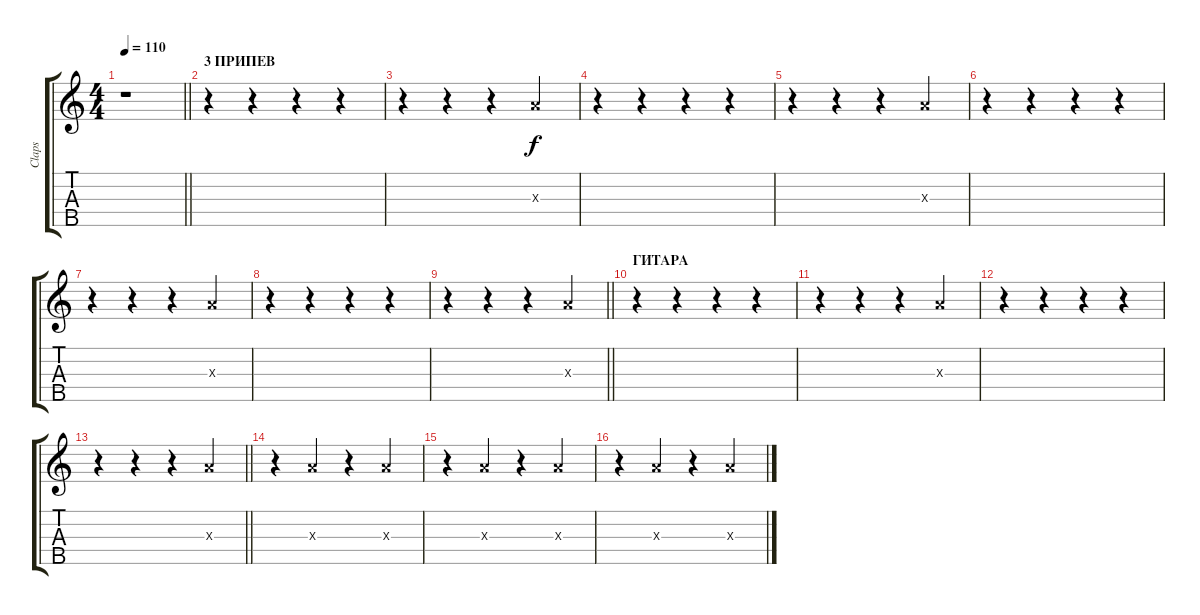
\track ("Claps" "Claps") {instrument electricbassfinger}
\staff {score tabs}
\tuning (E4 B3 G3 D3 A2) {hide}
\ts (4 4)
\tempo 110
\clef g2
\barLineRight lightlight
\ks c
r.1{dy f} |
\section ("" "3 ПРИПЕВ")
r.4 r.4 r.4 r.4 |
r.4 r.4 r.4 2.3{x}.4 |
r.4 r.4 r.4 r.4 |
r.4 r.4 r.4 2.3{x}.4 |
r.4 r.4 r.4 r.4 |
r.4 r.4 r.4 2.3{x}.4 |
r.4 r.4 r.4 r.4 |
\barLineRight lightlight
r.4 r.4 r.4 2.3{x}.4 |
\section ("" "ГИТАРА")
r.4 r.4 r.4 r.4 |
r.4 r.4 r.4 2.3{x}.4 |
r.4 r.4 r.4 r.4 |
\barLineRight lightlight
r.4 r.4 r.4 2.3{x}.4 |
r.4 2.3{x}.4 r.4 2.3{x}.4 |
r.4 2.3{x}.4 r.4 2.3{x}.4 |
r.4 2.3{x}.4 r.4 2.3{x}.4
